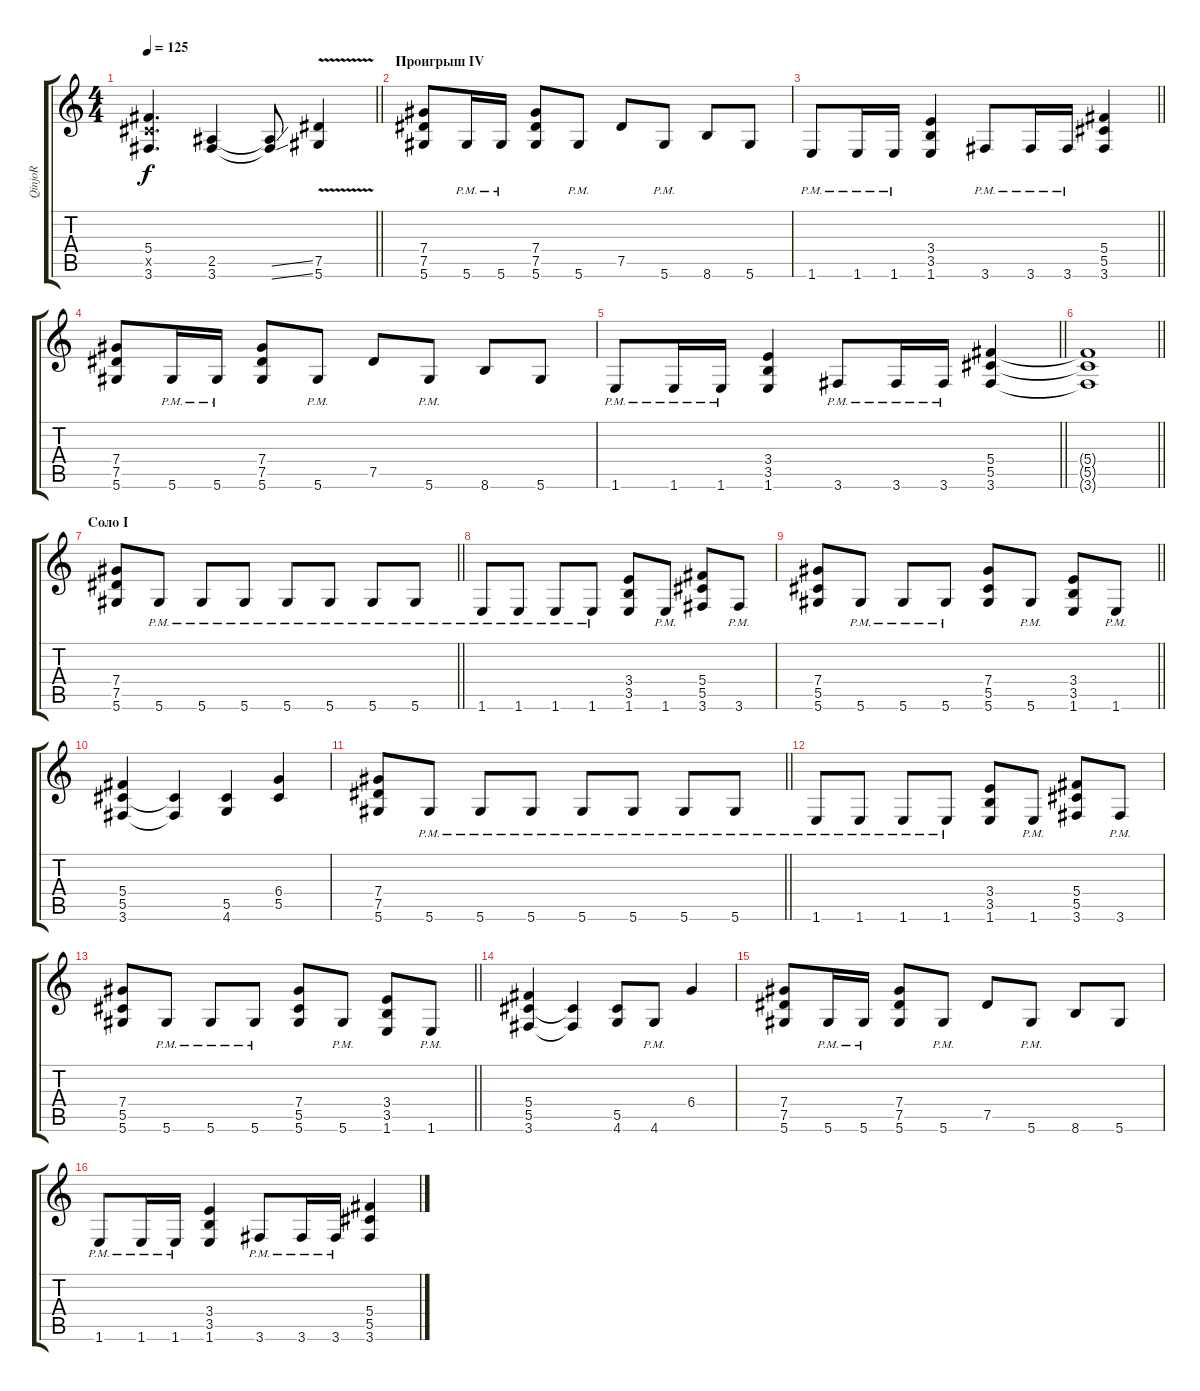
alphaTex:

\track ("QinjoR" "QinjoR") {instrument distortionguitar}
\staff {score tabs}
\tuning (Eb4 Bb3 Gb3 Db3 Ab2 Eb2) {hide}
\ts (4 4)
\tempo 125
\clef g2
\barLineRight lightlight
\ks c
(5.4 5.5{x} 3.6).4{d dy f} (2.5 3.6).4 (2.5{ss t} 3.6{ss t}).8 (7.5{v} 5.6{v}).4 |
\section ("" "Проигрыш IV")
(7.4 7.5 5.6).8 5.6{pm}.16 5.6{pm}.16 (7.4 7.5 5.6).8 5.6{pm}.8 7.5.8 5.6{pm}.8 8.6.8 5.6.8 |
\barLineRight lightlight
1.6{pm}.8 1.6{pm}.16 1.6{pm}.16 (3.4 3.5 1.6).4 3.6{pm}.8 3.6{pm}.16 3.6{pm}.16 (5.4 5.5 3.6).4 |
(7.4 7.5 5.6).8 5.6{pm}.16 5.6{pm}.16 (7.4 7.5 5.6).8 5.6{pm}.8 7.5.8 5.6{pm}.8 8.6.8 5.6.8 |
\barLineRight lightlight
1.6{pm}.8 1.6{pm}.16 1.6{pm}.16 (3.4 3.5 1.6).4 3.6{pm}.8 3.6{pm}.16 3.6{pm}.16 (5.4 5.5 3.6).4 |
\barLineRight lightlight
(5.4{t} 5.5{t} 3.6{t}).1 |
\section ("" "Соло I")
\barLineRight lightlight
(7.4 7.5 5.6).8 5.6{pm}.8 5.6{pm}.8 5.6{pm}.8 5.6{pm}.8 5.6{pm}.8 5.6{pm}.8 5.6{pm}.8 |
1.6{pm}.8 1.6{pm}.8 1.6{pm}.8 1.6{pm}.8 (3.4 3.5 1.6).8 1.6{pm}.8 (5.4 5.5 3.6).8 3.6{pm}.8 |
\barLineRight lightlight
(7.4 5.5 5.6).8 5.6{pm}.8 5.6{pm}.8 5.6{pm}.8 (7.4 5.5 5.6).8 5.6{pm}.8 (3.4 3.5 1.6).8 1.6{pm}.8 |
(5.4 5.5 3.6).4 (5.5{t} 3.6{t}).4 (5.5 4.6).4 (6.4 5.5).4 |
\barLineRight lightlight
(7.4 7.5 5.6).8 5.6{pm}.8 5.6{pm}.8 5.6{pm}.8 5.6{pm}.8 5.6{pm}.8 5.6{pm}.8 5.6{pm}.8 |
1.6{pm}.8 1.6{pm}.8 1.6{pm}.8 1.6{pm}.8 (3.4 3.5 1.6).8 1.6{pm}.8 (5.4 5.5 3.6).8 3.6{pm}.8 |
\barLineRight lightlight
(7.4 5.5 5.6).8 5.6{pm}.8 5.6{pm}.8 5.6{pm}.8 (7.4 5.5 5.6).8 5.6{pm}.8 (3.4 3.5 1.6).8 1.6{pm}.8 |
(5.4 5.5 3.6).4 (5.5{t} 3.6{t}).4 (5.5 4.6).8 4.6{pm}.8 6.4.4 |
(7.4 7.5 5.6).8 5.6{pm}.16 5.6{pm}.16 (7.4 7.5 5.6).8 5.6{pm}.8 7.5.8 5.6{pm}.8 8.6.8 5.6.8 |
1.6{pm}.8 1.6{pm}.16 1.6{pm}.16 (3.4 3.5 1.6).4 3.6{pm}.8 3.6{pm}.16 3.6{pm}.16 (5.4 5.5 3.6).4
